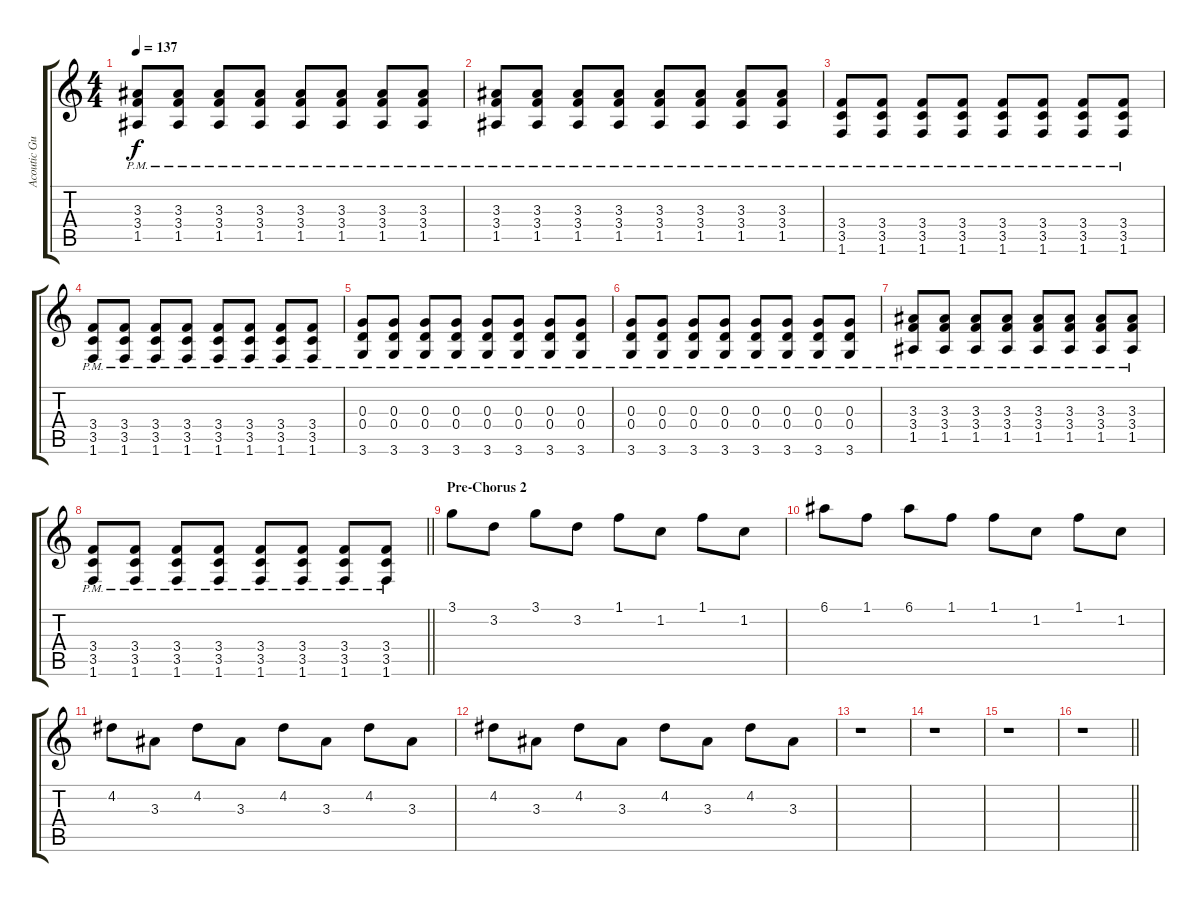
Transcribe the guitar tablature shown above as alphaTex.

\track ("Acoutic Guitar 2" "Acoutic Gu") {instrument acousticguitarsteel}
\staff {score tabs}
\tuning (E4 B3 G3 D3 A2 E2) {hide}
\ts (4 4)
\tempo 137
\clef g2
\ks c
(3.3{pm} 3.4{pm} 1.5{pm}).8{dy f} (3.3{pm} 3.4{pm} 1.5{pm}).8 (3.3{pm} 3.4{pm} 1.5{pm}).8 (3.3{pm} 3.4{pm} 1.5{pm}).8 (3.3{pm} 3.4{pm} 1.5{pm}).8 (3.3{pm} 3.4{pm} 1.5{pm}).8 (3.3{pm} 3.4{pm} 1.5{pm}).8 (3.3{pm} 3.4{pm} 1.5{pm}).8 |
(3.3{pm} 3.4{pm} 1.5{pm}).8 (3.3{pm} 3.4{pm} 1.5{pm}).8 (3.3{pm} 3.4{pm} 1.5{pm}).8 (3.3{pm} 3.4{pm} 1.5{pm}).8 (3.3{pm} 3.4{pm} 1.5{pm}).8 (3.3{pm} 3.4{pm} 1.5{pm}).8 (3.3{pm} 3.4{pm} 1.5{pm}).8 (3.3{pm} 3.4{pm} 1.5{pm}).8 |
(3.4{pm} 3.5{pm} 1.6{pm}).8 (3.4{pm} 3.5{pm} 1.6{pm}).8 (3.4{pm} 3.5{pm} 1.6{pm}).8 (3.4{pm} 3.5{pm} 1.6{pm}).8 (3.4{pm} 3.5{pm} 1.6{pm}).8 (3.4{pm} 3.5{pm} 1.6{pm}).8 (3.4{pm} 3.5{pm} 1.6{pm}).8 (3.4{pm} 3.5{pm} 1.6{pm}).8 |
(3.4{pm} 3.5{pm} 1.6{pm}).8 (3.4{pm} 3.5{pm} 1.6{pm}).8 (3.4{pm} 3.5{pm} 1.6{pm}).8 (3.4{pm} 3.5{pm} 1.6{pm}).8 (3.4{pm} 3.5{pm} 1.6{pm}).8 (3.4{pm} 3.5{pm} 1.6{pm}).8 (3.4{pm} 3.5{pm} 1.6{pm}).8 (3.4{pm} 3.5{pm} 1.6{pm}).8 |
(0.3{pm} 0.4{pm} 3.6{pm}).8 (0.3{pm} 0.4{pm} 3.6{pm}).8 (0.3{pm} 0.4{pm} 3.6{pm}).8 (0.3{pm} 0.4{pm} 3.6{pm}).8 (0.3{pm} 0.4{pm} 3.6{pm}).8 (0.3{pm} 0.4{pm} 3.6{pm}).8 (0.3{pm} 0.4{pm} 3.6{pm}).8 (0.3{pm} 0.4{pm} 3.6{pm}).8 |
(0.3{pm} 0.4{pm} 3.6{pm}).8 (0.3{pm} 0.4{pm} 3.6{pm}).8 (0.3{pm} 0.4{pm} 3.6{pm}).8 (0.3{pm} 0.4{pm} 3.6{pm}).8 (0.3{pm} 0.4{pm} 3.6{pm}).8 (0.3{pm} 0.4{pm} 3.6{pm}).8 (0.3{pm} 0.4{pm} 3.6{pm}).8 (0.3{pm} 0.4{pm} 3.6{pm}).8 |
(3.3{pm} 3.4{pm} 1.5{pm}).8 (3.3{pm} 3.4{pm} 1.5{pm}).8 (3.3{pm} 3.4{pm} 1.5{pm}).8 (3.3{pm} 3.4{pm} 1.5{pm}).8 (3.3{pm} 3.4{pm} 1.5{pm}).8 (3.3{pm} 3.4{pm} 1.5{pm}).8 (3.3{pm} 3.4{pm} 1.5{pm}).8 (3.3{pm} 3.4{pm} 1.5{pm}).8 |
\barLineRight lightlight
(3.4{pm} 3.5{pm} 1.6{pm}).8 (3.4{pm} 3.5{pm} 1.6{pm}).8 (3.4{pm} 3.5{pm} 1.6{pm}).8 (3.4{pm} 3.5{pm} 1.6{pm}).8 (3.4{pm} 3.5{pm} 1.6{pm}).8 (3.4{pm} 3.5{pm} 1.6{pm}).8 (3.4{pm} 3.5{pm} 1.6{pm}).8 (3.4{pm} 3.5{pm} 1.6{pm}).8 |
\section ("" "Pre-Chorus 2")
3.1.8 3.2.8 3.1.8 3.2.8 1.1.8 1.2.8 1.1.8 1.2.8 |
6.1.8 1.1.8 6.1.8 1.1.8 1.1.8 1.2.8 1.1.8 1.2.8 |
4.2.8 3.3.8 4.2.8 3.3.8 4.2.8 3.3.8 4.2.8 3.3.8 |
4.2.8 3.3.8 4.2.8 3.3.8 4.2.8 3.3.8 4.2.8 3.3.8 |
r.1 |
r.1 |
r.1 |
\barLineRight lightlight
r.1
